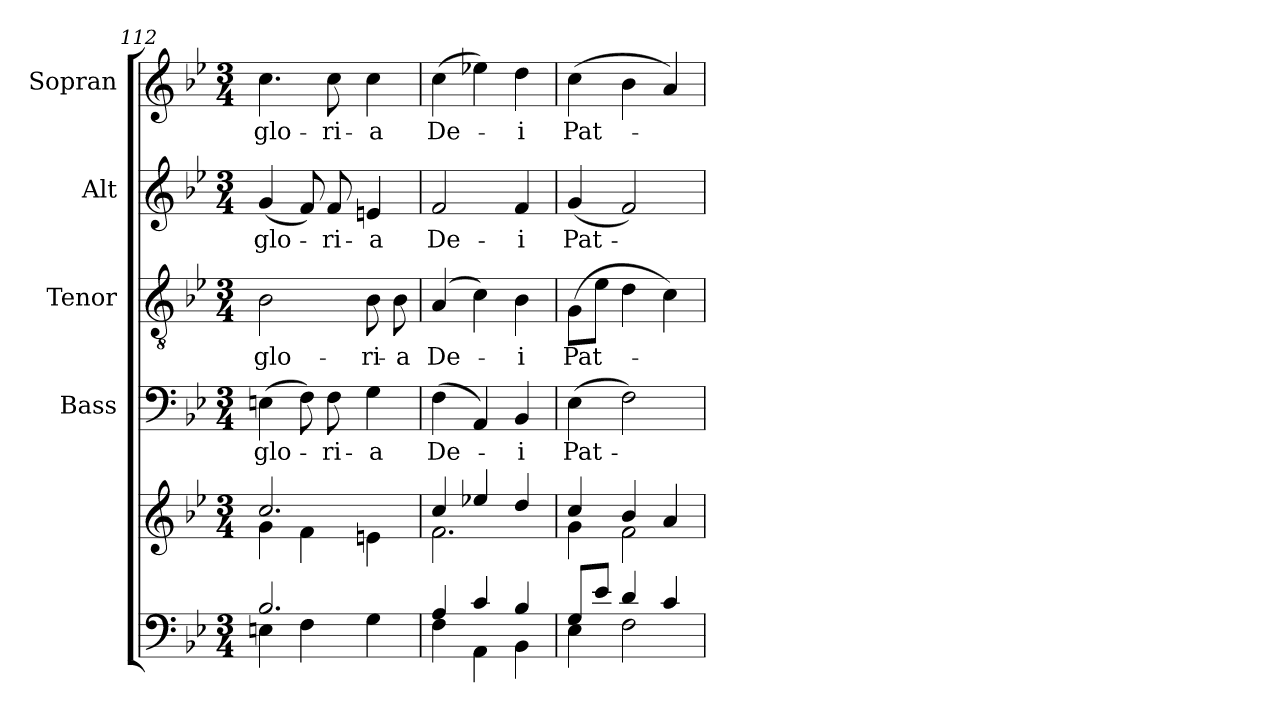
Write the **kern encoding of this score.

**kern	**kern	**kern	**text	**kern	**text	**kern	**text	**kern	**text
*part5	*part5	*part4	*part4	*part3	*part3	*part2	*part2	*part1	*part1
*staff6	*staff5	*staff4	*staff4	*staff3	*staff3	*staff2	*staff2	*staff1	*staff1
*	*	*I"Bass	*	*I"Tenor	*	*I"Alt	*	*I"Sopran	*
*	*	*I'B.	*	*I'T.	*	*I'A.	*	*I'S.	*
*clefF4	*clefG2	*clefF4	*	*clefGv2	*	*clefG2	*	*clefG2	*
*k[b-e-]	*k[b-e-]	*k[b-e-]	*	*k[b-e-]	*	*k[b-e-]	*	*k[b-e-]	*
*B-:	*B-:	*B-:	*	*B-:	*	*B-:	*	*B-:	*
*M3/4	*M3/4	*M3/4	*	*M3/4	*	*M3/4	*	*M3/4	*
=112	=112	=112	=112	=112	=112	=112	=112	=112	=112
*^	*^	*	*	*	*	*	*	*	*
!	!	!	!	!	!LO:LY:b	!	!LO:LY:b	!	!LO:LY:b	!	!LO:LY:b
2.B-/	4En\	2.cc/	4g\	(>4En\	glo-	2B-\	glo-	(<4g/	glo-	4.cc\	glo-
.	4F\	.	4f\	8F\)	.	.	.	8f/)	.	.	.
!	!	!	!	!	!LO:LY:b	!	!	!	!LO:LY:b	!	!LO:LY:b
.	.	.	.	8F\	-ri-	.	.	8f/	-ri-	8cc\	-ri-
!	!	!	!	!	!LO:LY:b	!	!LO:LY:b	!	!LO:LY:b	!	!LO:LY:b
.	4G\	.	4en\	4G\	-a	8B-\	-ri-	4en/	-a	4cc\	-a
!	!	!	!	!	!	!	!LO:LY:b	!	!	!	!
.	.	.	.	.	.	8B-\	-a	.	.	.	.
=113	=113	=113	=113	=113	=113	=113	=113	=113	=113	=113	=113
!	!	!	!	!	!LO:LY:b	!	!LO:LY:b	!	!LO:LY:b	!	!LO:LY:b
4A/	4F\	4cc/	2.f\	(>4F\	De-	(4A/	De-	2f/	De-	(>4cc\	De-
4c/	4AA\	4ee-X/	.	4AA/)	.	4c\)	.	.	.	4ee-X\)	.
!	!	!	!	!	!LO:LY:b	!	!LO:LY:b	!	!LO:LY:b	!	!LO:LY:b
4B-/	4BB-\	4dd/	.	4BB-/	-i	4B-\	-i	4f/	-i	4dd\	-i
=114	=114	=114	=114	=114	=114	=114	=114	=114	=114	=114	=114
!	!	!	!	!	!LO:LY:b	!	!LO:LY:b	!	!LO:LY:b	!	!LO:LY:b
8G/L	4E-\	4cc/	4g\	(>4E-\	Pat-	(>8G\L	Pat-	(<4g/	Pat-	(>4cc\	Pat-
8e-/J	.	.	.	.	.	8e-\J	.	.	.	.	.
4d/	2F\	4b-/	2f\	2F\)	.	4d\	.	2f/)	.	4b-\	.
4c/	.	4a/	.	.	.	4c\)	.	.	.	4a/)	.
*v	*v	*	*	*	*	*	*	*	*	*	*
*	*v	*v	*	*	*	*	*	*	*	*
=	=	=	=	=	=	=	=	=	=
*-	*-	*-	*-	*-	*-	*-	*-	*-	*-
